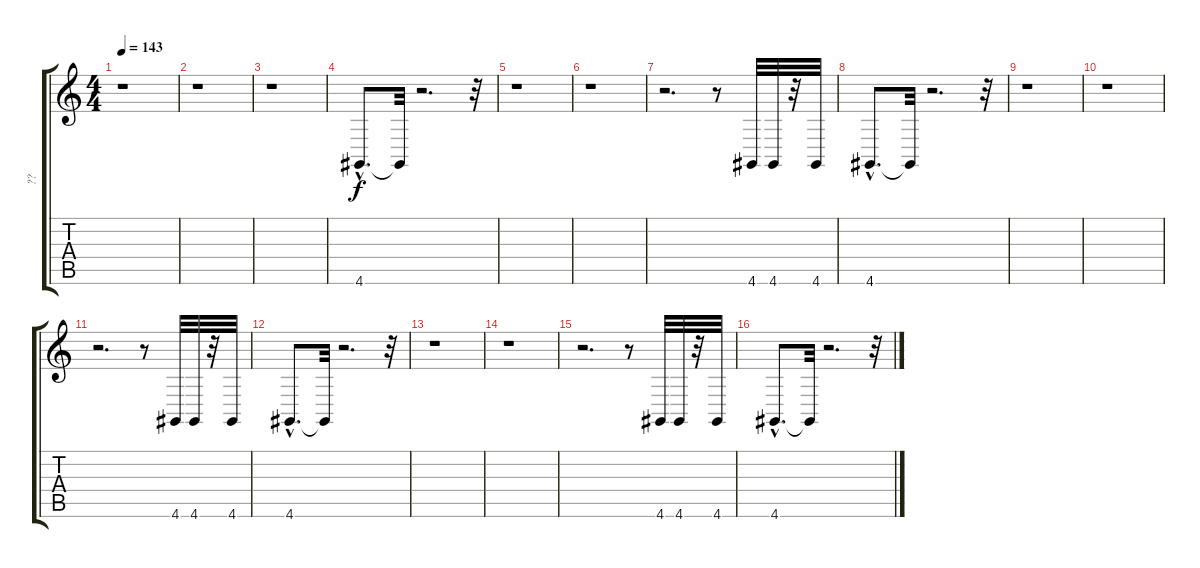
\track ("??" "??") {instrument timpani}
\staff {score tabs}
\tuning (E4 B3 G3 D3 A2 E2) {hide}
\ts (4 4)
\tempo 143
\clef g2
\ks c
r.1{dy f} |
r.1 |
r.1 |
4.6{hac}.8{d balance 14} 4.6{t}.32 r.2{d} r.32 |
r.1 |
r.1 |
r.2{d} r.8 4.6.32{balance 2} 4.6.32 r.32 4.6.32 |
4.6{hac}.8{d} 4.6{t}.32 r.2{d} r.32 |
r.1 |
r.1 |
r.2{d} r.8 4.6.32{balance 14} 4.6.32 r.32 4.6.32 |
4.6{hac}.8{d} 4.6{t}.32 r.2{d} r.32 |
r.1 |
r.1 |
r.2{d} r.8 4.6.32{balance 2} 4.6.32 r.32 4.6.32 |
4.6{hac}.8{d} 4.6{t}.32 r.2{d} r.32
